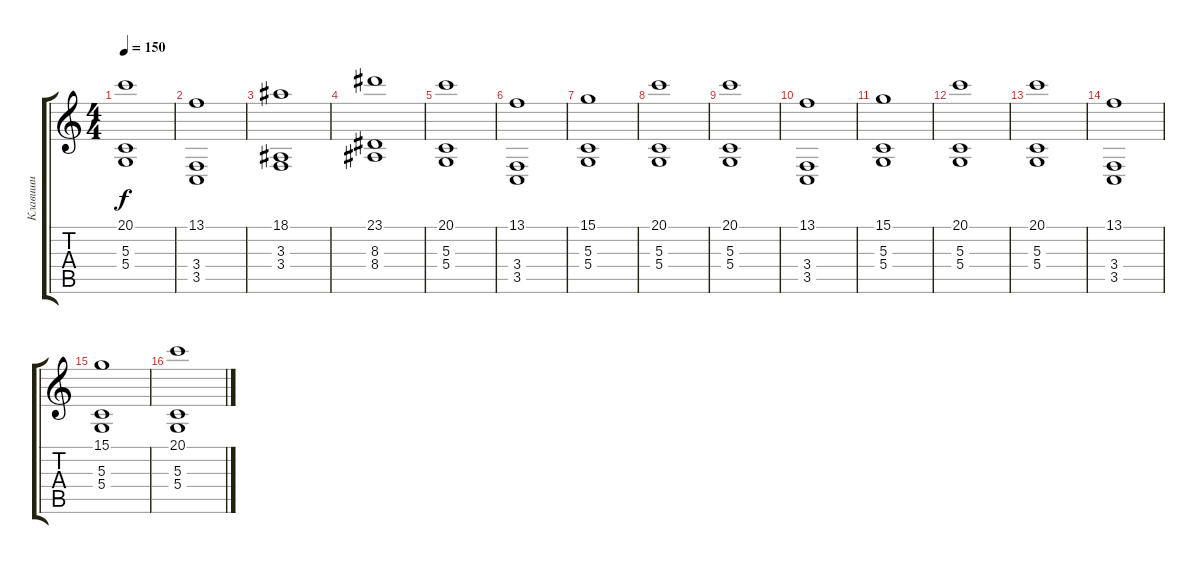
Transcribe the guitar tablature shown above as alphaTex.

\track ("Клавиши" "Клавиши") {instrument synthstrings1}
\staff {score tabs}
\tuning (E4 B3 G3 D3 A2 E2) {hide}
\ts (4 4)
\tempo 150
\clef g2
\ks c
(20.1 5.3 5.4).1{dy f} |
(13.1 3.4 3.5).1 |
(18.1 3.3 3.4).1 |
(23.1 8.3 8.4).1 |
(20.1 5.3 5.4).1 |
(13.1 3.4 3.5).1 |
(15.1 5.3 5.4).1 |
(20.1 5.3 5.4).1 |
(20.1 5.3 5.4).1 |
(13.1 3.4 3.5).1 |
(15.1 5.3 5.4).1 |
(20.1 5.3 5.4).1 |
(20.1 5.3 5.4).1 |
(13.1 3.4 3.5).1 |
(15.1 5.3 5.4).1 |
(20.1 5.3 5.4).1
